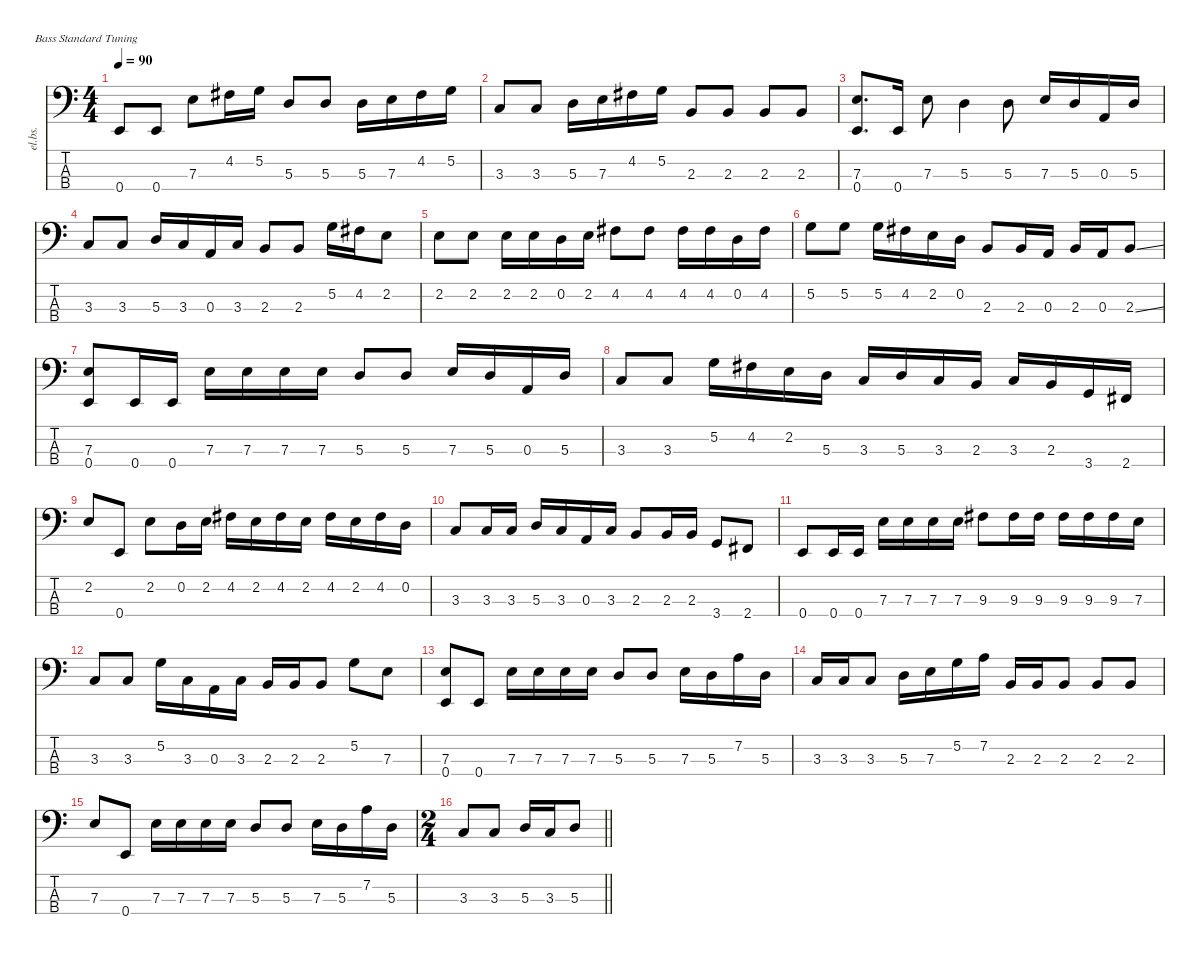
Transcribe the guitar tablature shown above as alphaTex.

\defaultSystemsLayout 4
\hideDynamics
\bracketExtendMode nobrackets
\otherSystemsTrackNameOrientation horizontal
\track ("Cliff Burton" "el.bs.") {defaultSystemsLayout 8 instrument electricbassfinger}
\staff {score tabs}
\tuning (G2 D2 A1 E1)
\ts (4 4)
\tempo 90
\clef f4
\ks aminor
0.4.8{dy f beam Up} 0.4.8{beam Up} 7.3.8{beam Down} 4.2{acc #}.16{beam Down} 5.2.16{beam Down} 5.3.8{beam Up} 5.3.8{beam Up} 5.3.16{beam Down} 7.3.16{beam Down} 4.2{acc #}.16{beam Down} 5.2.16{beam Down} |
3.3.8{beam Up} 3.3.8{beam Up} 5.3.16{beam Down} 7.3.16{beam Down} 4.2{acc #}.16{beam Down} 5.2.16{beam Down} 2.3.8{beam Up} 2.3.8{beam Up} 2.3.8{beam Up} 2.3.8{beam Up} |
(7.3 0.4).8{d beam Up} 0.4.16{beam Up} 7.3.8{beam Down} 5.3.4{beam Down} 5.3.8{beam Down} 7.3.16{beam Up} 5.3.16{beam Up} 0.3.16{beam Up} 5.3.16{beam Up} |
3.3.8{beam Up} 3.3.8{beam Up} 5.3.16{beam Up} 3.3.16{beam Up} 0.3.16{beam Up} 3.3.16{beam Up} 2.3.8{beam Up} 2.3.8{beam Up} 5.2.16{beam Down} 4.2{acc #}.16{beam Down} 2.2.8{beam Down} |
2.2.8{beam Down} 2.2.8{beam Down} 2.2.16{beam Down} 2.2.16{beam Down} 0.2.16{beam Down} 2.2.16{beam Down} 4.2{acc #}.8{beam Down} 4.2{acc #}.8{beam Down} 4.2{acc #}.16{beam Down} 4.2{acc #}.16{beam Down} 0.2.16{beam Down} 4.2{acc #}.16{beam Down} |
5.2.8{beam Down} 5.2.8{beam Down} 5.2.16{beam Down} 4.2{acc #}.16{beam Down} 2.2.16{beam Down} 0.2.16{beam Down} 2.3.8{beam Up} 2.3.16{beam Up} 0.3.16{beam Up} 2.3.16{beam Up} 0.3.16{beam Up} 2.3{ss}.8{beam Up} |
(7.3 0.4).8{beam Up} 0.4.16{beam Up} 0.4.16{beam Up} 7.3.16{beam Down} 7.3.16{beam Down} 7.3.16{beam Down} 7.3.16{beam Down} 5.3.8{beam Up} 5.3.8{beam Up} 7.3.16{beam Up} 5.3.16{beam Up} 0.3.16{beam Up} 5.3.16{beam Up} |
3.3.8{beam Up} 3.3.8{beam Up} 5.2.16{beam Down} 4.2{acc #}.16{beam Down} 2.2.16{beam Down} 5.3.16{beam Down} 3.3.16{beam Up} 5.3.16{beam Up} 3.3.16{beam Up} 2.3.16{beam Up} 3.3.16{beam Up} 2.3.16{beam Up} 3.4.16{beam Up} 2.4{acc #}.16{beam Up} |
2.2.8{beam Up} 0.4.8{beam Up} 2.2.8{beam Down} 0.2.16{beam Down} 2.2.16{beam Down} 4.2{acc #}.16{beam Down} 2.2.16{beam Down} 4.2{acc #}.16{beam Down} 2.2.16{beam Down} 4.2{acc #}.16{beam Down} 2.2.16{beam Down} 4.2{acc #}.16{beam Down} 0.2.16{beam Down} |
3.3.8{beam Up} 3.3.16{beam Up} 3.3.16{beam Up} 5.3.16{beam Up} 3.3.16{beam Up} 0.3.16{beam Up} 3.3.16{beam Up} 2.3.8{beam Up} 2.3.16{beam Up} 2.3.16{beam Up} 3.4.8{beam Up} 2.4{acc #}.8{beam Up} |
0.4.8{beam Up} 0.4.16{beam Up} 0.4.16{beam Up} 7.3.16{beam Down} 7.3.16{beam Down} 7.3.16{beam Down} 7.3.16{beam Down} 9.3{acc #}.8{beam Down} 9.3{acc #}.16{beam Down} 9.3{acc #}.16{beam Down} 9.3{acc #}.16{beam Down} 9.3{acc #}.16{beam Down} 9.3{acc #}.16{beam Down} 7.3.16{beam Down} |
3.3.8{beam Up} 3.3.8{beam Up} 5.2.16{beam Down} 3.3.16{beam Down} 0.3.16{beam Down} 3.3.16{beam Down} 2.3.16{beam Up} 2.3.16{beam Up} 2.3.8{beam Up} 5.2.8{beam Down} 7.3.8{beam Down} |
(7.3 0.4).8{beam Up} 0.4.8{beam Up} 7.3.16{beam Down} 7.3.16{beam Down} 7.3.16{beam Down} 7.3.16{beam Down} 5.3.8{beam Up} 5.3.8{beam Up} 7.3.16{beam Down} 5.3.16{beam Down} 7.2.16{beam Down} 5.3.16{beam Down} |
3.3.16{beam Up} 3.3.16{beam Up} 3.3.8{beam Up} 5.3.16{beam Down} 7.3.16{beam Down} 5.2.16{beam Down} 7.2.16{beam Down} 2.3.16{beam Up} 2.3.16{beam Up} 2.3.8{beam Up} 2.3.8{beam Up} 2.3.8{beam Up} |
7.3.8{beam Up} 0.4.8{beam Up} 7.3.16{beam Down} 7.3.16{beam Down} 7.3.16{beam Down} 7.3.16{beam Down} 5.3.8{beam Up} 5.3.8{beam Up} 7.3.16{beam Down} 5.3.16{beam Down} 7.2.16{beam Down} 5.3.16{beam Down} |
\ts (2 4)
\beaming (8 2 2)
\barLineRight lightlight
3.3.8{beam Up} 3.3.8{beam Up} 5.3.16{beam Up} 3.3.16{beam Up} 5.3.8{beam Up}
